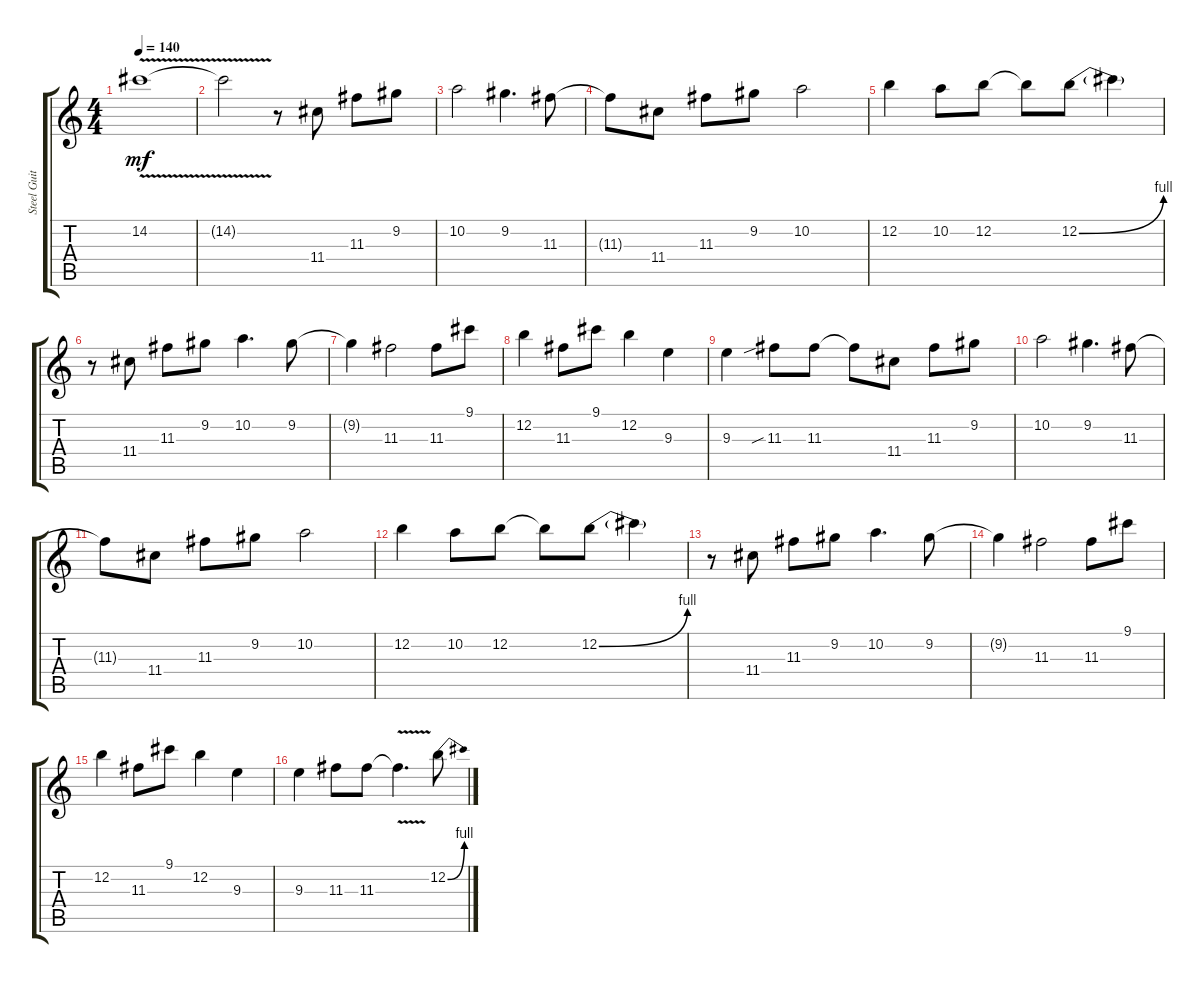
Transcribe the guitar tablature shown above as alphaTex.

\track ("Steel Guitar" "Steel Guit") {instrument overdrivenguitar}
\staff {score tabs}
\tuning (E4 B3 G3 D3 A2 E2) {hide}
\ts (4 4)
\tempo 140
\clef g2
\ks c
14.2{v t}.1{dy mf} |
14.2{v t}.2 r.8 11.4.8 11.3.8 9.2.8 |
10.2.2 9.2.4{d} 11.3.8 |
11.3{t}.8 11.4.8 11.3.8 9.2.8 10.2.2 |
12.2.4 10.2.8 12.2.8 12.2{t}.8 12.2{be (bend 0 0 60 4)}.8 12.2{t}.4 |
r.8 11.4.8 11.3.8 9.2.8 10.2.4{d} 9.2.8 |
9.2{t}.4 11.3.2 11.3.8 9.1.8 |
12.2.4 11.3.8 9.1.8 12.2.4 9.3.4 |
9.3.4 11.3{sib}.8 11.3.8 11.3{t}.8 11.4.8 11.3.8 9.2.8 |
10.2.2 9.2.4{d} 11.3.8 |
11.3{t}.8 11.4.8 11.3.8 9.2.8 10.2.2 |
12.2.4 10.2.8 12.2.8 12.2{t}.8 12.2{be (bend 0 0 60 4)}.8 12.2{t}.4 |
r.8 11.4.8 11.3.8 9.2.8 10.2.4{d} 9.2.8 |
9.2{t}.4 11.3.2 11.3.8 9.1.8 |
12.2.4 11.3.8 9.1.8 12.2.4 9.3.4 |
9.3.4 11.3.8 11.3.8 11.3{v t}.4{d} 12.2{be (bend 0 0 60 4)}.8
